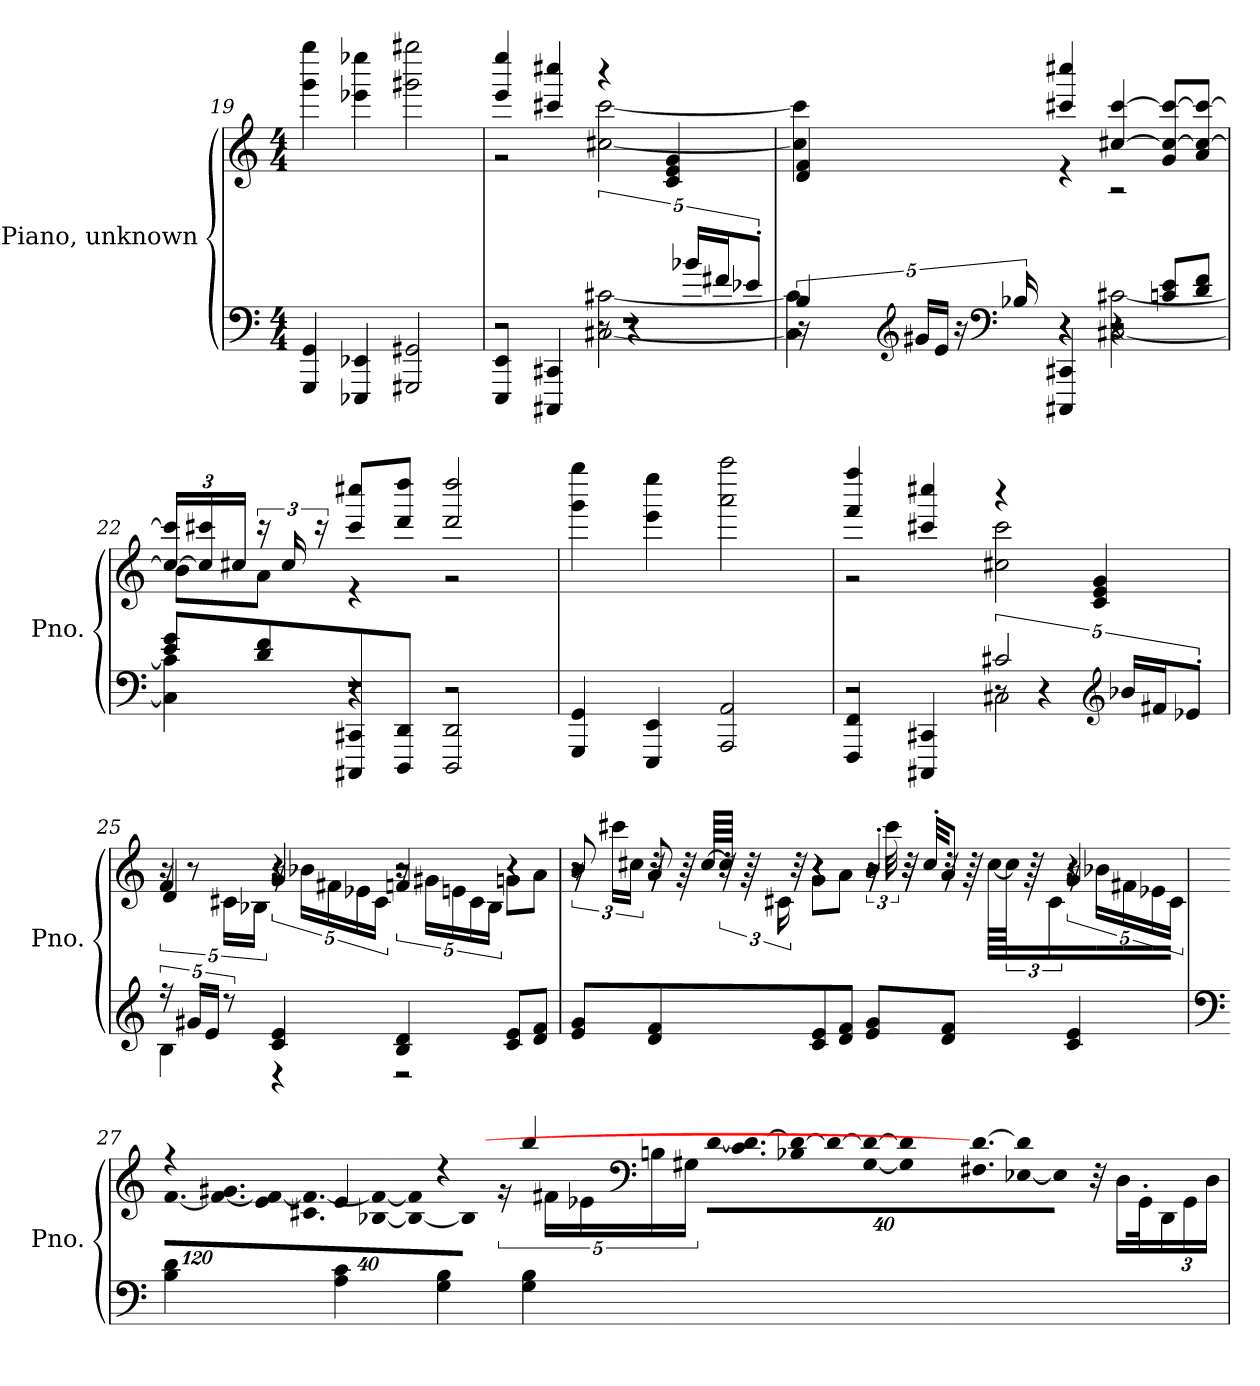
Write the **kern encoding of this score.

**kern	**kern
*part1	*part1
*staff2	*staff1
*I"Piano, unknown	*
*I'Pno.	*
*clefF4	*clefG2
*k[]	*k[]
*M4/4	*M4/4
=19	=19
4GGG/ 4GG/	4ggg\ 4gggg\
4EEE-X/ 4EE-X/	4eee-X\ 4eeee-X\
2GGG#X/ 2GG#X/	2ggg#X\ 2gggg#X\
=20	=20
*^	*^
*	*^	*	*
1r	2r	4EEE/ 4EE/	4eee/ 4eeee/	2r
.	.	4CCC#X/ 4CC#X/	4ccc#X/ 4cccc#X/	.
.	[2C#X\ [2c#X\	10r	4r	[2cc#X\ [2ccc#\
.	.	5r	.	.
.	.	.	4c/ 4e/ 4g/	.
.	.	20b-X/LL	.	.
.	.	20f#X/J	.	.
.	.	10e-X'/J	.	.
!!LO:LB:g=z	!!
=21	=21	=21	=21	=21
4B/	4C#\] 4c#\]	20r	4d/ 4f/	4cc#\] 4ccc#\]
*clefG2	*	*	*	*
.	.	20g#X/LL	.	.
.	.	20e/JJ	.	.
.	.	20r	.	.
*clefF4	*	*	*	*
.	.	20B-X/	.	.
4r	4r	4CCC#X/ 4CC#X/	4ccc#X/ 4cccc#X/	4r
2r	[2C#X\ [2c#X\	4r	[4cc#X/ [4ccc#/	2r
.	.	8cn/ 8e/L	8g/ 8cc#/_ 8ccc#/_L	.
.	.	8d/ 8f/J	8a/ 8cc#/_ 8ccc#/_J	.
=22	=22	=22	=22	=22
*	*	*	*Xbrackettup	*
1r	4C#\] 4c#\]	8e/ 8g/L	24cc#/_ 24ccc#/]LL	8b\L
.	.	.	24cc#/] 24ccc#X/	.
.	.	.	24cc#X/JJ	.
*	*	*	*brackettup	*
.	.	8d/ 8f/	24r	8a\J
.	.	.	24cc#/	.
.	.	.	24r	.
.	4r	8CCC#X/ 8CC#X/	8ccc#/ 8cccc#X/L	4r
.	.	8DDD/ 8DD/J	8ddd/ 8dddd/J	.
.	2r	2DDD/ 2DD/	2ddd/ 2dddd/	2r
*v	*v	*v	*	*
*	*v	*v
=23	=23
4GGG/ 4GG/	4ggg\ 4gggg\
4EEE/ 4EE/	4eee\ 4eeee\
2AAA/ 2AA/	2aaa\ 2aaaa\
!!LO:LB:g=z
=24	=24
*^	*^
*	*^	*	*
2r	2r	4FFF/ 4FF/	4fff/ 4ffff/	2r
.	.	4CCC#X/ 4CC#X/	4ccc#X/ 4cccc#X/	.
2c#X/	2C#X\	10r	4r	2cc#X\ 2ccc#\
.	.	5r	.	.
.	.	.	4c/ 4e/ 4g/	.
*clefG2	*	*	*	*
.	.	20b-X/LL	.	.
.	.	20f#X/J	.	.
.	.	10e-X'/J	.	.
*	*v	*v	*	*
=25	=25	=25	=25
*	*	*	*^
20r	4B\	4f/	20r	4d/
20g#X/LL	.	.	10r	.
20e/JJ	.	.	.	.
10r	.	.	20c#X\LL	.
.	.	.	20B-X\JJ	.
4c/ 4e/	4r	4g/	20r	4r
.	.	.	20b-X\LL	.
.	.	.	20f#X\	.
.	.	.	20e-X\	.
.	.	.	20c#\JJ	.
4B/ 4d/	2r	4fn/	20r	2r
.	.	.	20g#X\LL	.
.	.	.	20en\	.
.	.	.	20c#\	.
.	.	.	20B-\JJ	.
8c/ 8e/L	.	4r	8gn\L	.
8d/ 8f/J	.	.	8a\J	.
*v	*v	*	*	*
!!LO:PB:g=z	!!	!!
=26	=26	=26	=26
8e/ 8g/L	8b/	24r	8r
.	.	24ccc#X\LL	.
.	.	24cc#X\JJ	.
8d/ 8f/	32r	16r	8a/
.	64r	.	.
.	[64cc#/LLLL	.	.
.	64cc#/JJJJ]	48r	.
.	64r	.	.
.	.	24c#X\	.
.	32r	.	.
8c/ 8e/	4r	8g\L	4r
8d/ 8f/J	.	8a\J	.
8e/ 8g/L	16r	24r	4b'/
.	.	48ccc#\	.
.	32r	16r	.
.	32cc#'/KKL	.	.
8d/ 8f/J	8a/J	32r	.
.	.	64r	.
.	.	[64cc#\LLLL	.
.	.	96cc#\JJJJ]	.
.	.	96r	.
.	.	24c#\	.
4c/ 4e/	4g/	20r	4r
.	.	20b-X\LL	.
.	.	20f#X\	.
.	.	20e-X\	.
.	.	20c#\JJ	.
*	*v	*v	*v
!!LO:LB:g=z
=27	=27
*clefF4	*
*	*^
*	*	*Xbrackettup
!	!	!LO:N:vis=32.
4B\ 4d\	4r	[1920%103f\LLL
!	!	!LO:N:vis=32.
.	.	1920%103f\_ 1920%103g#X\
!	!	!LO:N:vis=32
.	.	640%23e\ 640%23f\_
!	!	!LO:N:vis=32.
.	.	1920%103c#X\ 1920%103f\_
!	!	!LO:N:vis=64
.	.	[960%17B-X\ 960%17f\_L
!	!	!LO:N:vis=64
.	.	960%17B-\_ 960%17f\]
!	!	!LO:N:vis=64
.	.	960%17B-\JJJJ]
*	*	*brackettup
4A\ 4c\	4e/	20r
.	.	20f#X\LL
.	.	20e-X\
*	*clefF4	*
.	.	20Bn\
.	.	20G#X\JJ
*	*	*Xbrackettup
!	!	!LO:N:vis=32
4G\ 4B\	4r	[640%23d\LLL
!	!	!LO:N:vis=32.
.	.	1920%103c#\ 1920%103d\_
!	!	!LO:N:vis=64
.	.	960%17B-X\ 960%17d\_L
!	!	!LO:N:vis=64
.	.	960%17d\_
!	!	!LO:N:vis=64
.	.	[960%17G#\ 960%17d\_
!	!	!LO:N:vis=64
.	.	960%17G#\] 960%17d\_J
.	.	1920ryy
!	!	!LO:N:vis=32.
.	.	1920%103F#X\ 1920%103d\_
!	!	!LO:N:vis=64
.	.	[960%17E-X\ 960%17d\]L
!	!	!LO:N:vis=64
.	.	960%17E-\JJJJ]
4G\ 4B\	4d/	32r
.	.	16D\LL
.	.	32GG'\K
.	.	24DD\
.	.	24GG\
.	.	24D\JJ
*	*v	*v
=	=
*-	*-
